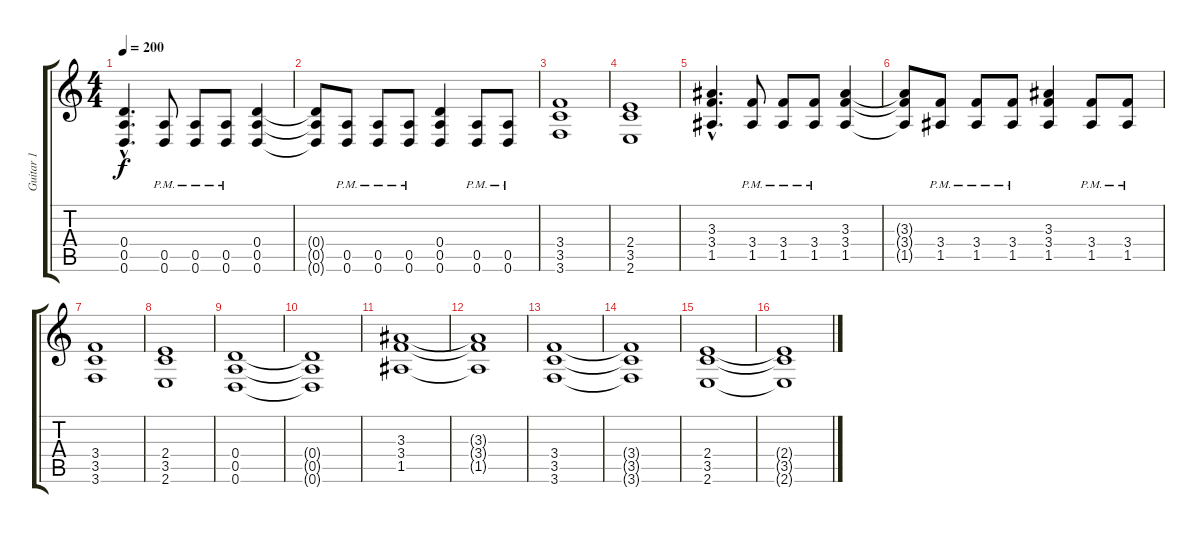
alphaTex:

\track ("Guitar 1" "Guitar 1") {instrument distortionguitar}
\staff {score tabs}
\tuning (E4 B3 G3 D3 A2 D2) {hide}
\ts (4 4)
\tempo 200
\clef g2
\ks c
(0.4{hac} 0.5{hac} 0.6{hac}).4{d dy f} (0.5{pm} 0.6{pm}).8 (0.5{pm} 0.6{pm}).8 (0.5{pm} 0.6{pm}).8 (0.4 0.5 0.6).4 |
(0.4{t} 0.5{t} 0.6{t}).8 (0.5{pm} 0.6{pm}).8 (0.5{pm} 0.6{pm}).8 (0.5{pm} 0.6{pm}).8 (0.4 0.5 0.6).4 (0.5{pm} 0.6{pm}).8 (0.5{pm} 0.6{pm}).8 |
(3.4 3.5 3.6).1 |
(2.4 3.5 2.6).1 |
(3.3{hac} 3.4{hac} 1.5{hac}).4{d} (3.4{pm} 1.5{pm}).8 (3.4{pm} 1.5{pm}).8 (3.4{pm} 1.5{pm}).8 (3.3 3.4 1.5).4 |
(3.3{t} 3.4{t} 1.5{t}).8 (3.4{pm} 1.5{pm}).8 (3.4{pm} 1.5{pm}).8 (3.4{pm} 1.5{pm}).8 (3.3 3.4 1.5).4 (3.4{pm} 1.5{pm}).8 (3.4{pm} 1.5{pm}).8 |
(3.4 3.5 3.6).1 |
(2.4 3.5 2.6).1 |
(0.4 0.5 0.6).1 |
(0.4{t} 0.5{t} 0.6{t}).1 |
(3.3 3.4 1.5).1 |
(3.3{t} 3.4{t} 1.5{t}).1 |
(3.4 3.5 3.6).1 |
(3.4{t} 3.5{t} 3.6{t}).1 |
(2.4 3.5 2.6).1 |
(2.4{t} 3.5{t} 2.6{t}).1
